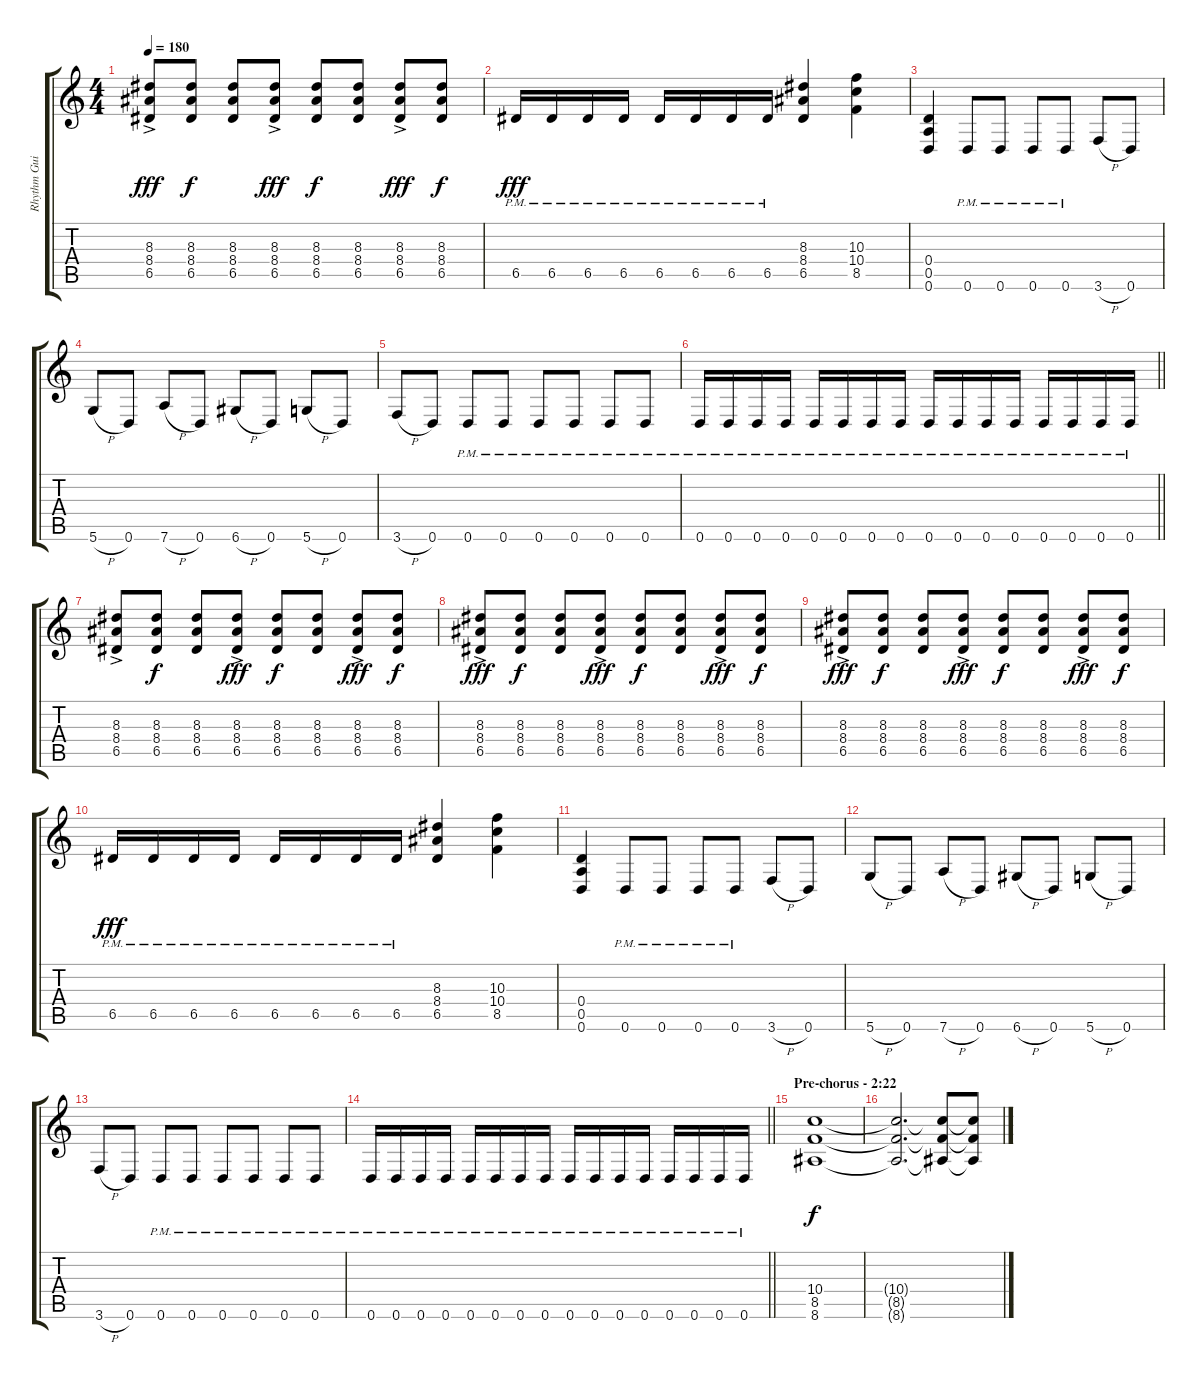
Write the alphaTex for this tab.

\track ("Rhythm Guitar 1" "Rhythm Gui") {instrument distortionguitar}
\staff {score tabs}
\tuning (E4 B3 G3 D3 A2 D2) {hide}
\ts (4 4)
\tempo 180
\clef g2
\ks c
(8.3{ac} 8.4{ac} 6.5{ac}).8{dy fff} (8.3 8.4 6.5).8{dy f} (8.3 8.4 6.5).8 (8.3{ac} 8.4{ac} 6.5{ac}).8{dy fff} (8.3 8.4 6.5).8{dy f} (8.3 8.4 6.5).8 (8.3{ac} 8.4{ac} 6.5{ac}).8{dy fff} (8.3 8.4 6.5).8{dy f} |
6.5{pm}.16{dy fff} 6.5{pm}.16 6.5{pm}.16 6.5{pm}.16 6.5{pm}.16 6.5{pm}.16 6.5{pm}.16 6.5{pm}.16 (8.3 8.4 6.5).4 (10.3 10.4 8.5).4 |
(0.4 0.5 0.6).4 0.6{pm}.8 0.6{pm}.8 0.6{pm}.8 0.6{pm}.8 3.6{h}.8 0.6.8 |
5.6{h}.8 0.6.8 7.6{h}.8 0.6.8 6.6{h}.8 0.6.8 5.6{h}.8 0.6.8 |
3.6{h}.8 0.6.8 0.6{pm}.8 0.6{pm}.8 0.6{pm}.8 0.6{pm}.8 0.6{pm}.8 0.6{pm}.8 |
\barLineRight lightlight
0.6{pm}.16 0.6{pm}.16 0.6{pm}.16 0.6{pm}.16 0.6{pm}.16 0.6{pm}.16 0.6{pm}.16 0.6{pm}.16 0.6{pm}.16 0.6{pm}.16 0.6{pm}.16 0.6{pm}.16 0.6{pm}.16 0.6{pm}.16 0.6{pm}.16 0.6{pm}.16 |
(8.3{ac} 8.4{ac} 6.5{ac}).8 (8.3 8.4 6.5).8{dy f} (8.3 8.4 6.5).8 (8.3{ac} 8.4{ac} 6.5{ac}).8{dy fff} (8.3 8.4 6.5).8{dy f} (8.3 8.4 6.5).8 (8.3{ac} 8.4{ac} 6.5{ac}).8{dy fff} (8.3 8.4 6.5).8{dy f} |
(8.3{ac} 8.4{ac} 6.5{ac}).8{dy fff} (8.3 8.4 6.5).8{dy f} (8.3 8.4 6.5).8 (8.3{ac} 8.4{ac} 6.5{ac}).8{dy fff} (8.3 8.4 6.5).8{dy f} (8.3 8.4 6.5).8 (8.3{ac} 8.4{ac} 6.5{ac}).8{dy fff} (8.3 8.4 6.5).8{dy f} |
(8.3{ac} 8.4{ac} 6.5{ac}).8{dy fff} (8.3 8.4 6.5).8{dy f} (8.3 8.4 6.5).8 (8.3{ac} 8.4{ac} 6.5{ac}).8{dy fff} (8.3 8.4 6.5).8{dy f} (8.3 8.4 6.5).8 (8.3{ac} 8.4{ac} 6.5{ac}).8{dy fff} (8.3 8.4 6.5).8{dy f} |
6.5{pm}.16{dy fff} 6.5{pm}.16 6.5{pm}.16 6.5{pm}.16 6.5{pm}.16 6.5{pm}.16 6.5{pm}.16 6.5{pm}.16 (8.3 8.4 6.5).4 (10.3 10.4 8.5).4 |
(0.4 0.5 0.6).4 0.6{pm}.8 0.6{pm}.8 0.6{pm}.8 0.6{pm}.8 3.6{h}.8 0.6.8 |
5.6{h}.8 0.6.8 7.6{h}.8 0.6.8 6.6{h}.8 0.6.8 5.6{h}.8 0.6.8 |
3.6{h}.8 0.6.8 0.6{pm}.8 0.6{pm}.8 0.6{pm}.8 0.6{pm}.8 0.6{pm}.8 0.6{pm}.8 |
\barLineRight lightlight
0.6{pm}.16 0.6{pm}.16 0.6{pm}.16 0.6{pm}.16 0.6{pm}.16 0.6{pm}.16 0.6{pm}.16 0.6{pm}.16 0.6{pm}.16 0.6{pm}.16 0.6{pm}.16 0.6{pm}.16 0.6{pm}.16 0.6{pm}.16 0.6{pm}.16 0.6{pm}.16 |
\section ("" "Pre-chorus - 2:22")
(10.4 8.5 8.6).1{dy f} |
(10.4{t} 8.5{t} 8.6{t}).2{d} (10.4{t} 8.5{t} 8.6{t}).8 (10.4{ss t} 8.5{ss t} 8.6{ss t}).8
